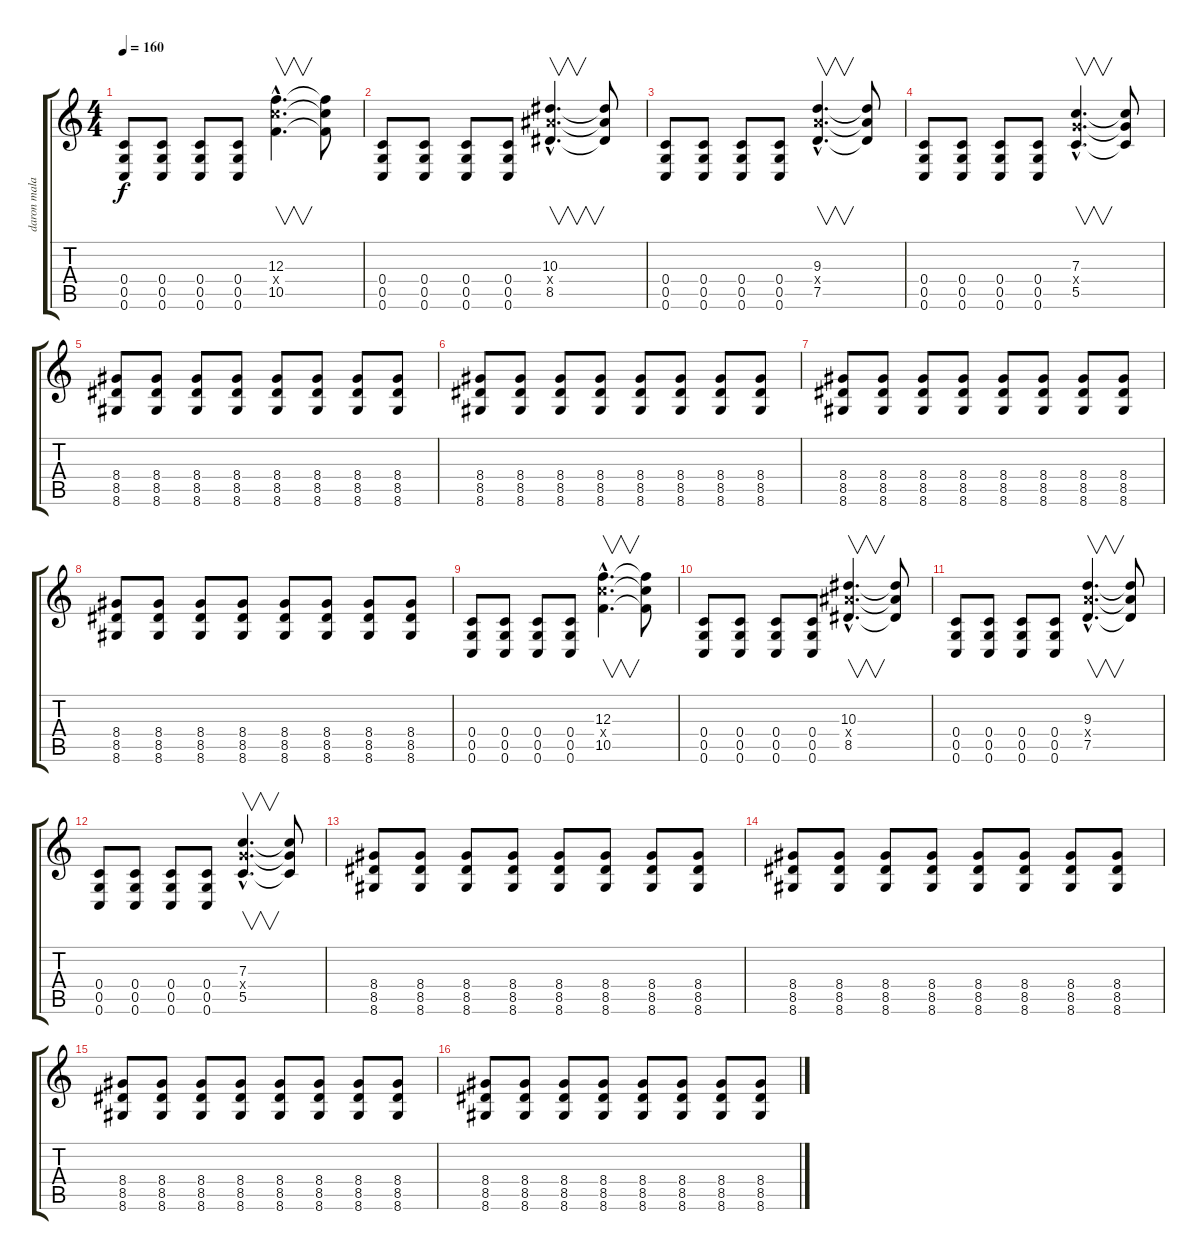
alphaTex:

\track ("daron malakian" "daron mala") {instrument electricguitarmuted}
\staff {score tabs}
\tuning (D4 A3 F3 C3 G2 C2) {hide}
\ts (4 4)
\tempo 160
\clef g2
\ks c
(0.4 0.5 0.6).8{dy f} (0.4 0.5 0.6).8 (0.4 0.5 0.6).8 (0.4 0.5 0.6).8 (12.3{hac} 12.4{hac x} 10.5{hac}).4{v d} (12.3{t} 12.4{t} 10.5{t}).8 |
(0.4 0.5 0.6).8 (0.4 0.5 0.6).8 (0.4 0.5 0.6).8 (0.4 0.5 0.6).8 (10.3{hac} 10.4{hac x} 8.5{hac}).4{v d} (10.3{t} 10.4{t} 8.5{t}).8 |
(0.4 0.5 0.6).8 (0.4 0.5 0.6).8 (0.4 0.5 0.6).8 (0.4 0.5 0.6).8 (9.3{hac} 9.4{hac x} 7.5{hac}).4{v d} (9.3{t} 9.4{t} 7.5{t}).8 |
(0.4 0.5 0.6).8 (0.4 0.5 0.6).8 (0.4 0.5 0.6).8 (0.4 0.5 0.6).8 (7.3{hac} 7.4{hac x} 5.5{hac}).4{v d} (7.3{t} 7.4{t} 5.5{t}).8 |
(8.4 8.5 8.6).8{instrument distortionguitar} (8.4 8.5 8.6).8 (8.4 8.5 8.6).8 (8.4 8.5 8.6).8 (8.4 8.5 8.6).8 (8.4 8.5 8.6).8 (8.4 8.5 8.6).8 (8.4 8.5 8.6).8 |
(8.4 8.5 8.6).8 (8.4 8.5 8.6).8 (8.4 8.5 8.6).8 (8.4 8.5 8.6).8 (8.4 8.5 8.6).8 (8.4 8.5 8.6).8 (8.4 8.5 8.6).8 (8.4 8.5 8.6).8 |
(8.4 8.5 8.6).8{instrument distortionguitar} (8.4 8.5 8.6).8 (8.4 8.5 8.6).8 (8.4 8.5 8.6).8 (8.4 8.5 8.6).8 (8.4 8.5 8.6).8 (8.4 8.5 8.6).8 (8.4 8.5 8.6).8 |
(8.4 8.5 8.6).8 (8.4 8.5 8.6).8 (8.4 8.5 8.6).8 (8.4 8.5 8.6).8 (8.4 8.5 8.6).8 (8.4 8.5 8.6).8 (8.4 8.5 8.6).8 (8.4 8.5 8.6).8 |
(0.4 0.5 0.6).8 (0.4 0.5 0.6).8 (0.4 0.5 0.6).8 (0.4 0.5 0.6).8 (12.3{hac} 12.4{hac x} 10.5{hac}).4{v d} (12.3{t} 12.4{t} 10.5{t}).8 |
(0.4 0.5 0.6).8 (0.4 0.5 0.6).8 (0.4 0.5 0.6).8 (0.4 0.5 0.6).8 (10.3{hac} 10.4{hac x} 8.5{hac}).4{v d} (10.3{t} 10.4{t} 8.5{t}).8 |
(0.4 0.5 0.6).8 (0.4 0.5 0.6).8 (0.4 0.5 0.6).8 (0.4 0.5 0.6).8 (9.3{hac} 9.4{hac x} 7.5{hac}).4{v d} (9.3{t} 9.4{t} 7.5{t}).8 |
(0.4 0.5 0.6).8 (0.4 0.5 0.6).8 (0.4 0.5 0.6).8 (0.4 0.5 0.6).8 (7.3{hac} 7.4{hac x} 5.5{hac}).4{v d} (7.3{t} 7.4{t} 5.5{t}).8 |
(8.4 8.5 8.6).8{instrument distortionguitar} (8.4 8.5 8.6).8 (8.4 8.5 8.6).8 (8.4 8.5 8.6).8 (8.4 8.5 8.6).8 (8.4 8.5 8.6).8 (8.4 8.5 8.6).8 (8.4 8.5 8.6).8 |
(8.4 8.5 8.6).8 (8.4 8.5 8.6).8 (8.4 8.5 8.6).8 (8.4 8.5 8.6).8 (8.4 8.5 8.6).8 (8.4 8.5 8.6).8 (8.4 8.5 8.6).8 (8.4 8.5 8.6).8 |
(8.4 8.5 8.6).8{instrument distortionguitar} (8.4 8.5 8.6).8 (8.4 8.5 8.6).8 (8.4 8.5 8.6).8 (8.4 8.5 8.6).8 (8.4 8.5 8.6).8 (8.4 8.5 8.6).8 (8.4 8.5 8.6).8 |
(8.4 8.5 8.6).8 (8.4 8.5 8.6).8 (8.4 8.5 8.6).8 (8.4 8.5 8.6).8 (8.4 8.5 8.6).8 (8.4 8.5 8.6).8 (8.4 8.5 8.6).8 (8.4 8.5 8.6).8
